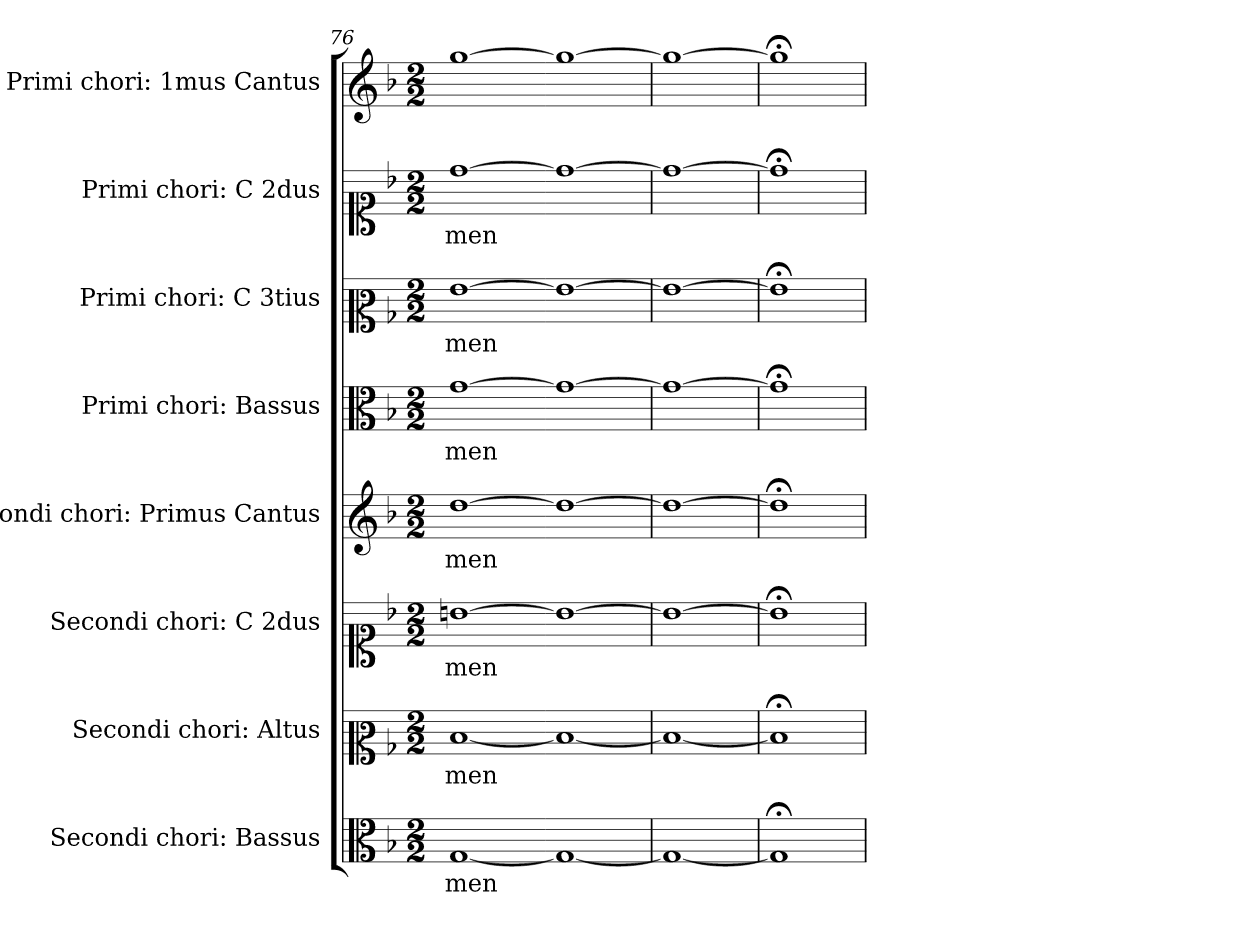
**kern	**text	**kern	**text	**kern	**text	**kern	**text	**kern	**text	**kern	**text	**kern	**text	**kern
*part8	*part8	*part7	*part7	*part6	*part6	*part5	*part5	*part4	*part4	*part3	*part3	*part2	*part2	*part1
*staff8	*staff8	*staff7	*staff7	*staff6	*staff6	*staff5	*staff5	*staff4	*staff4	*staff3	*staff3	*staff2	*staff2	*staff1
*I"Secondi chori: Bassus	*	*I"Secondi chori: Altus	*	*I"Secondi chori: C 2dus	*	*I"Secondi chori: Primus Cantus	*	*I"Primi chori: Bassus	*	*I"Primi chori: C 3tius	*	*I"Primi chori: C 2dus	*	*I"Primi chori: 1mus Cantus
*I'Coro 2 B	*	*I'Coro 2 A	*	*I'Coro 2 C 2	*	*I'Coro 2 C 1	*	*I'Coro 1 B	*	*I'Coro 1 C 3	*	*I'Coro 1 C 2	*	*I'Coro 1 C 1
*clefC3	*	*clefC2	*	*clefC1	*	*clefG2	*	*clefC3	*	*clefC2	*	*clefC1	*	*clefG2
*k[b-]	*	*k[b-]	*	*k[b-]	*	*k[b-]	*	*k[b-]	*	*k[b-]	*	*k[b-]	*	*k[b-]
*M2/2	*	*M2/2	*	*M2/2	*	*M2/2	*	*M2/2	*	*M2/2	*	*M2/2	*	*M2/2
=76	=76	=76	=76	=76	=76	=76	=76	=76	=76	=76	=76	=76	=76	=76
[1G	-men	[1d	-men	[1bn	-men	[1dd	-men	[1g	-men	[1g	-men	[1dd	-men	[1gg
=77-	=77-	=77-	=77-	=77-	=77-	=77-	=77-	=77-	=77-	=77-	=77-	=77-	=77-	=77-
1G_	.	1d_	.	1b_	.	1dd_	.	1g_	.	1g_	.	1dd_	.	1gg_
=78	=78	=78	=78	=78	=78	=78	=78	=78	=78	=78	=78	=78	=78	=78
1G_	.	1d_	.	1b_	.	1dd_	.	1g_	.	1g_	.	1dd_	.	1gg_
=79	=79	=79	=79	=79	=79	=79	=79	=79	=79	=79	=79	=79	=79	=79
1G;<;]	.	1d;<;]	.	1b;<;]	.	1dd;<;]	.	1g;<;]	.	1g;<;]	.	1dd;<;]	.	1gg;<]
=	=	=	=	=	=	=	=	=	=	=	=	=	=	=
*-	*-	*-	*-	*-	*-	*-	*-	*-	*-	*-	*-	*-	*-	*-
